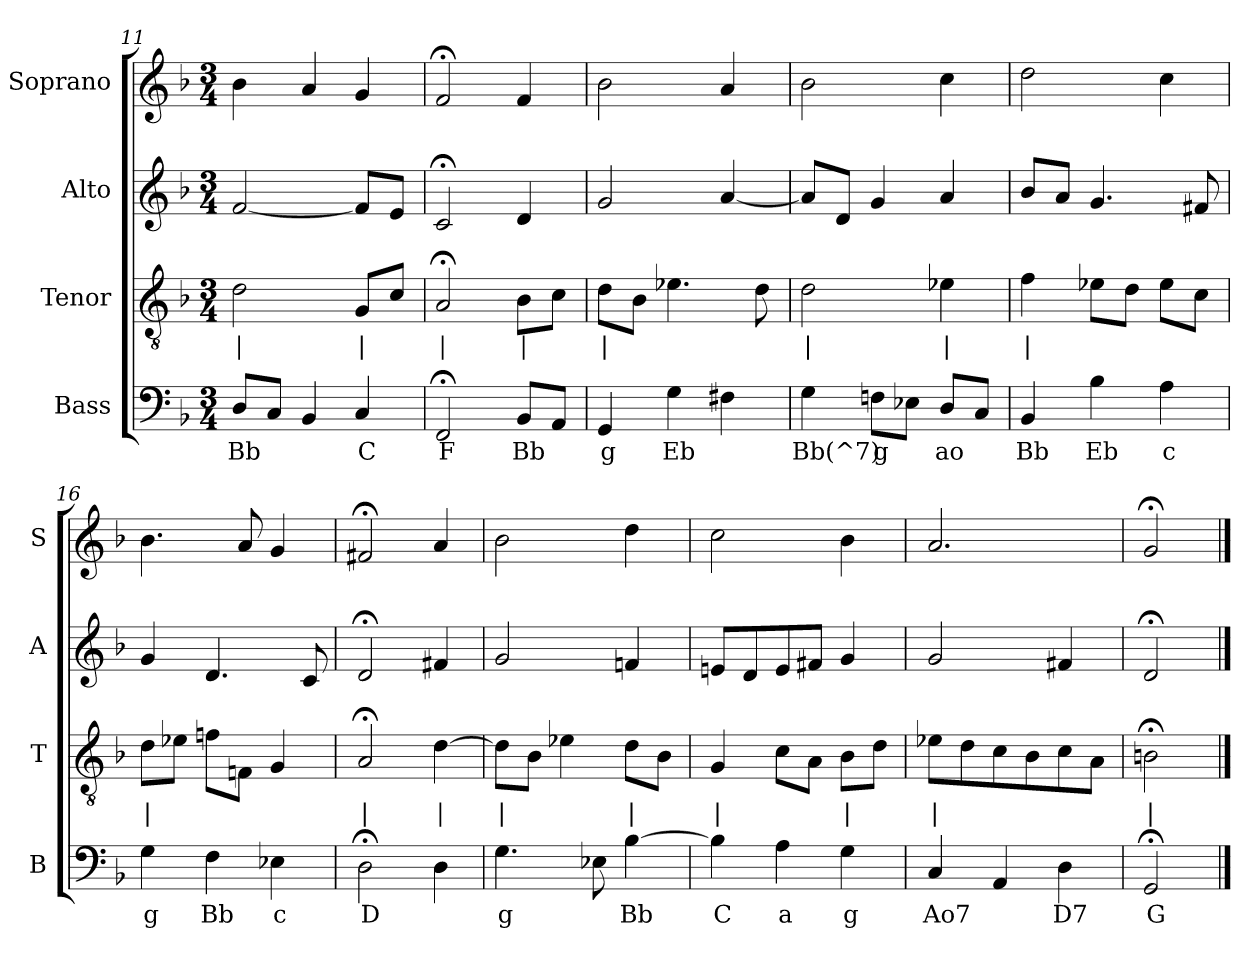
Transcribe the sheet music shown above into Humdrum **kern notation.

**kern	**text	**kern	**text	**kern	**kern
*part4	*part4	*part3	*part3	*part2	*part1
*staff4	*staff4	*staff3	*staff3	*staff2	*staff1
*I"Bass	*	*I"Tenor	*	*I"Alto	*I"Soprano
*I'B	*	*I'T	*	*I'A	*I'S
*clefF4	*	*clefGv2	*	*clefG2	*clefG2
*k[b-]	*	*k[b-]	*	*k[b-]	*k[b-]
*G:dor	*	*G:dor	*	*G:dor	*G:dor
*M3/4	*	*M3/4	*	*M3/4	*M3/4
=11	=11	=11	=11	=11	=11
8DL	Bb	2d	|	[2f	4b-
8CJ	.	.	.	.	.
4BB-	.	.	.	.	4a
4C	C	8GL	|	8fL]	4g
.	.	8cJ	.	8eJ	.
=12	=12	=12	=12	=12	=12
2FF;<	F	2A;<	|	2c;<	2f;<
8BB-L	Bb	8B-L	|	4d	4f
8AAJ	.	8cJ	.	.	.
=13	=13	=13	=13	=13	=13
4GG	g	8dL	|	2g	2b-
.	.	8B-J	.	.	.
4G	Eb	4.e-X	.	.	.
4F#X	.	.	.	[4a	4a
.	.	8d	.	.	.
=14	=14	=14	=14	=14	=14
4G	Bb(^7)	2d	|	8aL]	2b-
.	.	.	.	8dJ	.
8FnL	g	.	.	4g	.
8E-XJ	.	.	.	.	.
8DL	ao	4e-X	|	4a	4cc
8CJ	.	.	.	.	.
=15	=15	=15	=15	=15	=15
4BB-	Bb	4f	|	8b-L	2dd
.	.	.	.	8aJ	.
4B-	Eb	8e-XL	.	4.g	.
.	.	8dJ	.	.	.
4A	c	8e-L	.	.	4cc
.	.	8cJ	.	8f#X	.
=16	=16	=16	=16	=16	=16
4G	g	8dL	|	4g	4.b-
.	.	8e-XJ	.	.	.
4F	Bb	8fnL	.	4.d	.
.	.	8FnJ	.	.	8a
4E-X	c	4G	.	.	4g
.	.	.	.	8c	.
=17	=17	=17	=17	=17	=17
2D;<	D	2A;<	|	2d;<	2f#X;<
4D	.	[4d	|	4f#X	4a
=18	=18	=18	=18	=18	=18
4.G	g	8dL]	|	2g	2b-
.	.	8B-J	.	.	.
.	.	4e-X	.	.	.
8E-X	.	.	.	.	.
[4B-	Bb	8dL	|	4fn	4dd
.	.	8B-J	.	.	.
=19	=19	=19	=19	=19	=19
4B-]	C	4G	|	8enL	2cc
.	.	.	.	8d	.
4A	a	8cL	.	8e	.
.	.	8AJ	.	8f#XJ	.
4G	g	8B-L	|	4g	4b-
.	.	8dJ	.	.	.
=20	=20	=20	=20	=20	=20
4C	Ao7	8e-XL	|	2g	2.a
.	.	8d	.	.	.
4AA	.	8c	.	.	.
.	.	8B-	.	.	.
4D	D7	8c	.	4f#X	.
.	.	8AJ	.	.	.
=21	=21	=21	=21	=21	=21
2GG;<	G	2Bn;<	|	2d;<	2g;<
==	==	==	==	==	==
*-	*-	*-	*-	*-	*-
